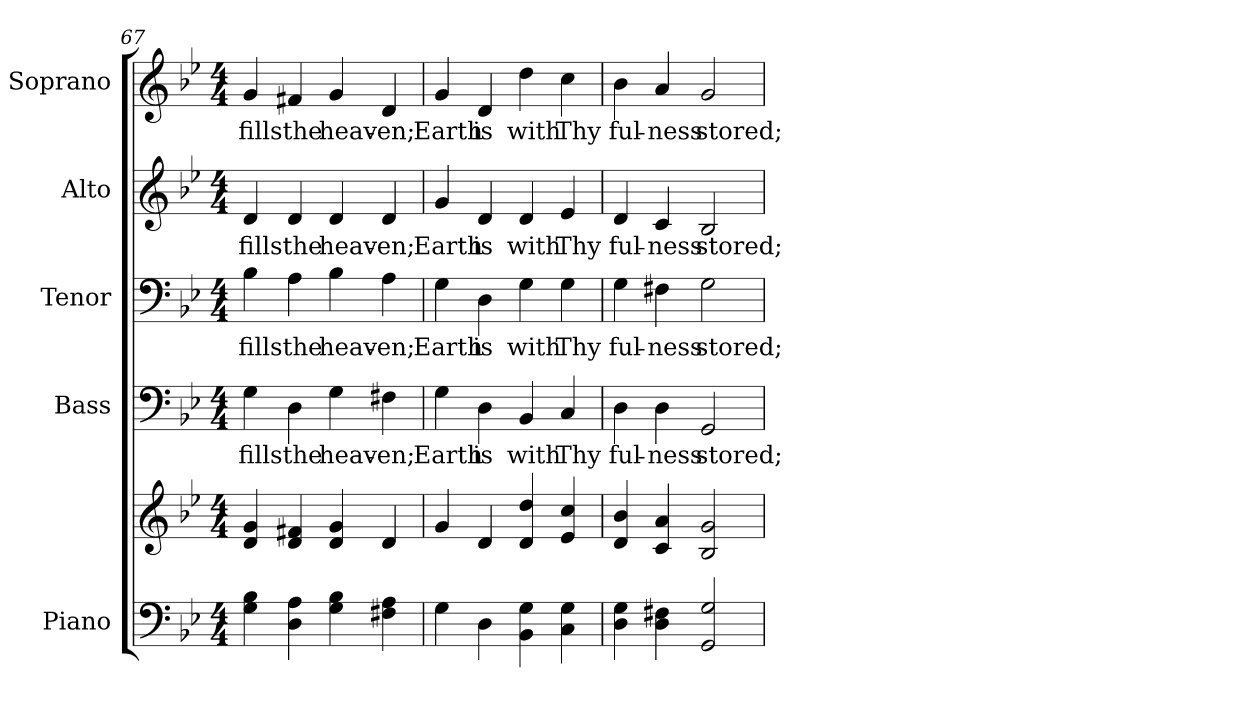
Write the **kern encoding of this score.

**kern	**kern	**kern	**text	**kern	**text	**kern	**text	**kern	**text
*part5	*part5	*part4	*part4	*part3	*part3	*part2	*part2	*part1	*part1
*staff6	*staff5	*staff4	*staff4	*staff3	*staff3	*staff2	*staff2	*staff1	*staff1
*I"Piano	*	*I"Bass	*	*I"Tenor	*	*I"Alto	*	*I"Soprano	*
*I'Pno.	*	*I'B.	*	*I'T.	*	*I'A.	*	*I'S.	*
!!LO:PB:g=z
*clefF4	*clefG2	*clefF4	*	*clefF4	*	*clefG2	*	*clefG2	*
*k[b-e-]	*k[b-e-]	*k[b-e-]	*	*k[b-e-]	*	*k[b-e-]	*	*k[b-e-]	*
*B-:	*B-:	*B-:	*	*B-:	*	*B-:	*	*B-:	*
*M4/4	*M4/4	*M4/4	*	*M4/4	*	*M4/4	*	*M4/4	*
=67	=67	=67	=67	=67	=67	=67	=67	=67	=67
!	!	!	!LO:LY:b:color=#000000	!	!	!	!	!	!
!	!	!	!	!	!LO:LY:b:color=#000000	!	!	!	!
!	!	!	!	!	!	!	!LO:LY:b:color=#000000	!	!
!	!	!	!	!	!	!	!	!	!LO:LY:b:color=#000000
4Gi\ 4B-i	4di/ 4gi	4Gi\	fills	4B-i\	fills	4di/	fills	4gi/	fills
!	!	!	!LO:LY:b:color=#000000	!	!	!	!	!	!
!	!	!	!	!	!LO:LY:b:color=#000000	!	!	!	!
!	!	!	!	!	!	!	!LO:LY:b:color=#000000	!	!
!	!	!	!	!	!	!	!	!	!LO:LY:b:color=#000000
4Di\ 4Ai	4di/ 4f#Xi	4Di\	the	4Ai\	the	4di/	the	4f#Xi/	the
!	!	!	!LO:LY:b:color=#000000	!	!	!	!	!	!
!	!	!	!	!	!LO:LY:b:color=#000000	!	!	!	!
!	!	!	!	!	!	!	!LO:LY:b:color=#000000	!	!
!	!	!	!	!	!	!	!	!	!LO:LY:b:color=#000000
4Gi\ 4B-i	4di/ 4gi	4Gi\	heav-	4B-i\	heav-	4di/	heav-	4gi/	heav-
!	!	!	!LO:LY:b:color=#000000	!	!	!	!	!	!
!	!	!	!	!	!LO:LY:b:color=#000000	!	!	!	!
!	!	!	!	!	!	!	!LO:LY:b:color=#000000	!	!
!	!	!	!	!	!	!	!	!	!LO:LY:b:color=#000000
4F#Xi\ 4Ai	4di/	4F#Xi\	-en;	4Ai\	-en;	4di/	-en;	4di/	-en;
=68	=68	=68	=68	=68	=68	=68	=68	=68	=68
!	!	!	!LO:LY:b:color=#000000	!	!	!	!	!	!
!	!	!	!	!	!LO:LY:b:color=#000000	!	!	!	!
!	!	!	!	!	!	!	!LO:LY:b:color=#000000	!	!
!	!	!	!	!	!	!	!	!	!LO:LY:b:color=#000000
4Gi\	4gi/	4Gi\	Earth	4Gi\	Earth	4gi/	Earth	4gi/	Earth
!	!	!	!LO:LY:b:color=#000000	!	!	!	!	!	!
!	!	!	!	!	!LO:LY:b:color=#000000	!	!	!	!
!	!	!	!	!	!	!	!LO:LY:b:color=#000000	!	!
!	!	!	!	!	!	!	!	!	!LO:LY:b:color=#000000
4Di\	4di/	4Di\	is	4Di\	is	4di/	is	4di/	is
!	!	!	!LO:LY:b:color=#000000	!	!	!	!	!	!
!	!	!	!	!	!LO:LY:b:color=#000000	!	!	!	!
!	!	!	!	!	!	!	!LO:LY:b:color=#000000	!	!
!	!	!	!	!	!	!	!	!	!LO:LY:b:color=#000000
4BB-i\ 4Gi	4di/ 4ddi	4BB-i/	with	4Gi\	with	4di/	with	4ddi\	with
!	!	!	!LO:LY:b:color=#000000	!	!	!	!	!	!
!	!	!	!	!	!LO:LY:b:color=#000000	!	!	!	!
!	!	!	!	!	!	!	!LO:LY:b:color=#000000	!	!
!	!	!	!	!	!	!	!	!	!LO:LY:b:color=#000000
4Ci\ 4Gi	4e-i/ 4cci	4Ci/	Thy	4Gi\	Thy	4e-i/	Thy	4cci\	Thy
!!LO:PB:g=z
=69	=69	=69	=69	=69	=69	=69	=69	=69	=69
!	!	!	!LO:LY:b:color=#000000	!	!	!	!	!	!
!	!	!	!	!	!LO:LY:b:color=#000000	!	!	!	!
!	!	!	!	!	!	!	!LO:LY:b:color=#000000	!	!
!	!	!	!	!	!	!	!	!	!LO:LY:b:color=#000000
4Di\ 4Gi	4di/ 4b-i	4Di\	ful-	4Gi\	ful-	4di/	ful-	4b-i\	ful-
!	!	!	!LO:LY:b:color=#000000	!	!	!	!	!	!
!	!	!	!	!	!LO:LY:b:color=#000000	!	!	!	!
!	!	!	!	!	!	!	!LO:LY:b:color=#000000	!	!
!	!	!	!	!	!	!	!	!	!LO:LY:b:color=#000000
4Di\ 4F#Xi	4ci/ 4ai	4Di\	-ness	4F#Xi\	-ness	4ci/	-ness	4ai/	-ness
!	!	!	!LO:LY:b:color=#000000	!	!	!	!	!	!
!	!	!	!	!	!LO:LY:b:color=#000000	!	!	!	!
!	!	!	!	!	!	!	!LO:LY:b:color=#000000	!	!
!	!	!	!	!	!	!	!	!	!LO:LY:b:color=#000000
2GGi/ 2Gi	2B-i/ 2gi	2GGi/	stored;	2Gi\	stored;	2B-i/	stored;	2gi/	stored;
=	=	=	=	=	=	=	=	=	=
*-	*-	*-	*-	*-	*-	*-	*-	*-	*-
